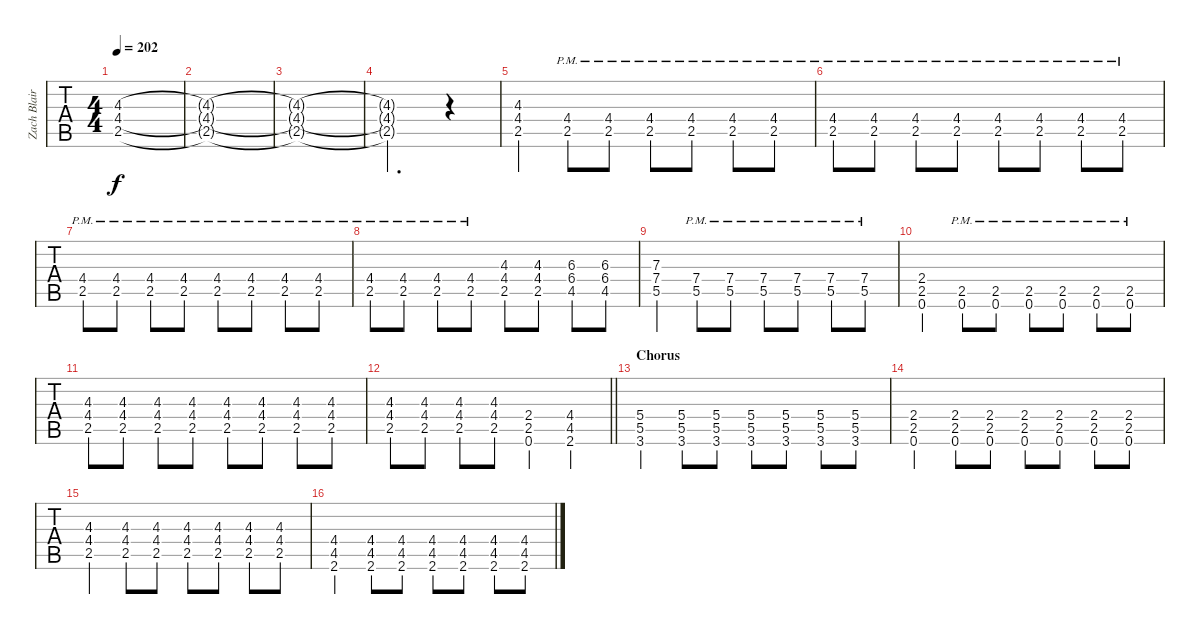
\track ("Zach Blair - Guitar One" "Zach Blair") {instrument electricguitarclean}
\staff {tabs}
\tuning (E4 B3 G3 D3 A2 E2) {hide}
\ts (4 4)
\tempo 202
\clef g2
\ks c
(4.3{t} 4.4{t} 2.5{t}).1{dy f} |
(4.3{t} 4.4{t} 2.5{t}).1 |
(4.3{t} 4.4{t} 2.5{t}).1 |
(4.3{t} 4.4{t} 2.5{t}).2{d} r.4 |
(4.3 4.4 2.5).4 (4.4{pm} 2.5{pm}).8 (4.4{pm} 2.5{pm}).8 (4.4{pm} 2.5{pm}).8 (4.4{pm} 2.5{pm}).8 (4.4{pm} 2.5{pm}).8 (4.4{pm} 2.5{pm}).8 |
(4.4{pm} 2.5{pm}).8 (4.4{pm} 2.5{pm}).8 (4.4{pm} 2.5{pm}).8 (4.4{pm} 2.5{pm}).8 (4.4{pm} 2.5{pm}).8 (4.4{pm} 2.5{pm}).8 (4.4{pm} 2.5{pm}).8 (4.4{pm} 2.5{pm}).8 |
(4.4{pm} 2.5{pm}).8 (4.4{pm} 2.5{pm}).8 (4.4{pm} 2.5{pm}).8 (4.4{pm} 2.5{pm}).8 (4.4{pm} 2.5{pm}).8 (4.4{pm} 2.5{pm}).8 (4.4{pm} 2.5{pm}).8 (4.4{pm} 2.5{pm}).8 |
(4.4{pm} 2.5{pm}).8 (4.4{pm} 2.5{pm}).8 (4.4{pm} 2.5{pm}).8 (4.4{pm} 2.5{pm}).8 (4.3 4.4 2.5).8 (4.3 4.4 2.5).8 (6.3 6.4 4.5).8 (6.3 6.4 4.5).8 |
(7.3 7.4 5.5).4 (7.4{pm} 5.5{pm}).8 (7.4{pm} 5.5{pm}).8 (7.4{pm} 5.5{pm}).8 (7.4{pm} 5.5{pm}).8 (7.4{pm} 5.5{pm}).8 (7.4{pm} 5.5{pm}).8 |
(2.4 2.5 0.6).4 (2.5{pm} 0.6{pm}).8 (2.5{pm} 0.6{pm}).8 (2.5{pm} 0.6{pm}).8 (2.5{pm} 0.6{pm}).8 (2.5{pm} 0.6{pm}).8 (2.5{pm} 0.6{pm}).8 |
(4.3 4.4 2.5).8 (4.3 4.4 2.5).8 (4.3 4.4 2.5).8 (4.3 4.4 2.5).8 (4.3 4.4 2.5).8 (4.3 4.4 2.5).8 (4.3 4.4 2.5).8 (4.3 4.4 2.5).8 |
\barLineRight lightlight
(4.3 4.4 2.5).8 (4.3 4.4 2.5).8 (4.3 4.4 2.5).8 (4.3 4.4 2.5).8 (2.4 2.5 0.6).4 (4.4 4.5 2.6).4 |
\section ("" "Chorus")
(5.4 5.5 3.6).4 (5.4 5.5 3.6).8 (5.4 5.5 3.6).8 (5.4 5.5 3.6).8 (5.4 5.5 3.6).8 (5.4 5.5 3.6).8 (5.4 5.5 3.6).8 |
(2.4 2.5 0.6).4 (2.4 2.5 0.6).8 (2.4 2.5 0.6).8 (2.4 2.5 0.6).8 (2.4 2.5 0.6).8 (2.4 2.5 0.6).8 (2.4 2.5 0.6).8 |
(4.3 4.4 2.5).4 (4.3 4.4 2.5).8 (4.3 4.4 2.5).8 (4.3 4.4 2.5).8 (4.3 4.4 2.5).8 (4.3 4.4 2.5).8 (4.3 4.4 2.5).8 |
(4.4 4.5 2.6).4 (4.4 4.5 2.6).8 (4.4 4.5 2.6).8 (4.4 4.5 2.6).8 (4.4 4.5 2.6).8 (4.4 4.5 2.6).8 (4.4 4.5 2.6).8
